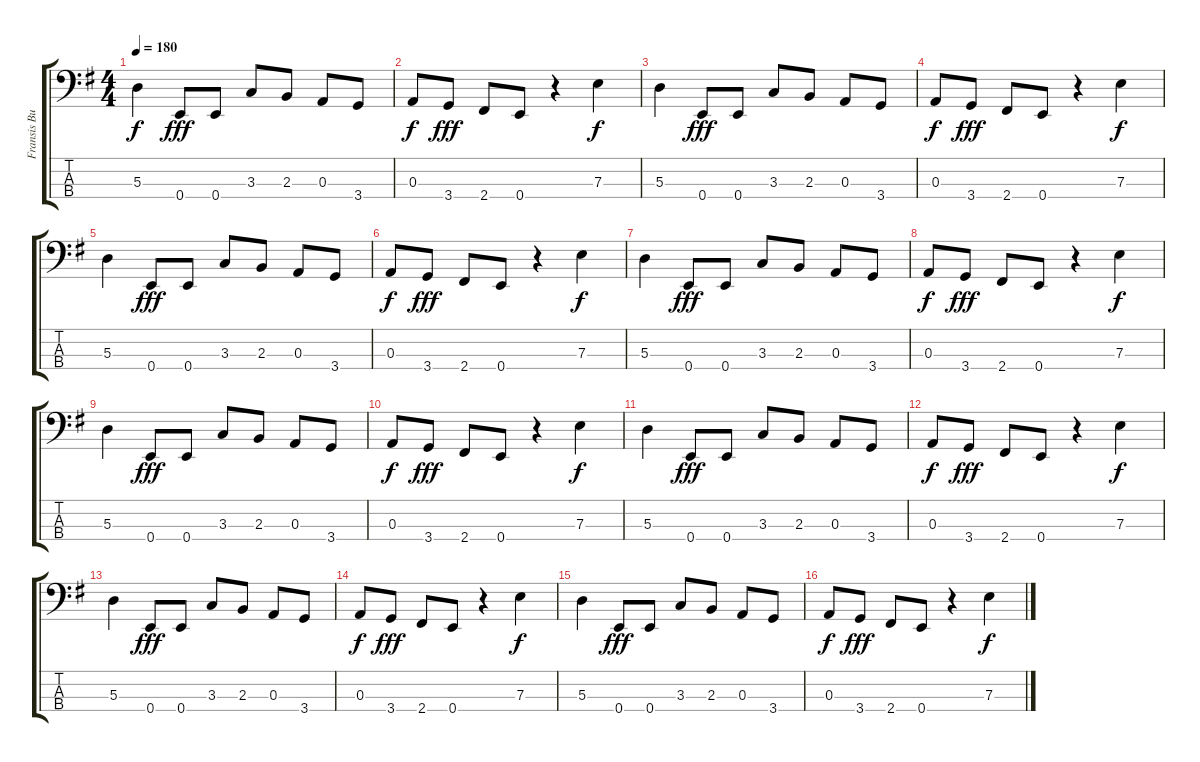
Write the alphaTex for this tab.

\track ("Fransis Bucholz" "Fransis Bu") {instrument electricbasspick}
\staff {score tabs}
\tuning (G2 D2 A1 E1) {hide}
\ts (4 4)
\tempo 180
\clef f4
\ks eminor
5.3.4{dy f} 0.4.8{dy fff} 0.4.8 3.3.8 2.3.8 0.3.8 3.4.8 |
0.3.8{dy f} 3.4.8{dy fff} 2.4.8 0.4.8 r.4 7.3.4{dy f} |
5.3.4 0.4.8{dy fff} 0.4.8 3.3.8 2.3.8 0.3.8 3.4.8 |
0.3.8{dy f} 3.4.8{dy fff} 2.4.8 0.4.8 r.4 7.3.4{dy f} |
5.3.4 0.4.8{dy fff} 0.4.8 3.3.8 2.3.8 0.3.8 3.4.8 |
0.3.8{dy f} 3.4.8{dy fff} 2.4.8 0.4.8 r.4 7.3.4{dy f} |
5.3.4 0.4.8{dy fff} 0.4.8 3.3.8 2.3.8 0.3.8 3.4.8 |
0.3.8{dy f} 3.4.8{dy fff} 2.4.8 0.4.8 r.4 7.3.4{dy f} |
5.3.4 0.4.8{dy fff} 0.4.8 3.3.8 2.3.8 0.3.8 3.4.8 |
0.3.8{dy f} 3.4.8{dy fff} 2.4.8 0.4.8 r.4 7.3.4{dy f} |
5.3.4 0.4.8{dy fff} 0.4.8 3.3.8 2.3.8 0.3.8 3.4.8 |
0.3.8{dy f} 3.4.8{dy fff} 2.4.8 0.4.8 r.4 7.3.4{dy f} |
5.3.4 0.4.8{dy fff} 0.4.8 3.3.8 2.3.8 0.3.8 3.4.8 |
0.3.8{dy f} 3.4.8{dy fff} 2.4.8 0.4.8 r.4 7.3.4{dy f} |
5.3.4 0.4.8{dy fff} 0.4.8 3.3.8 2.3.8 0.3.8 3.4.8 |
0.3.8{dy f} 3.4.8{dy fff} 2.4.8 0.4.8 r.4 7.3.4{dy f}
